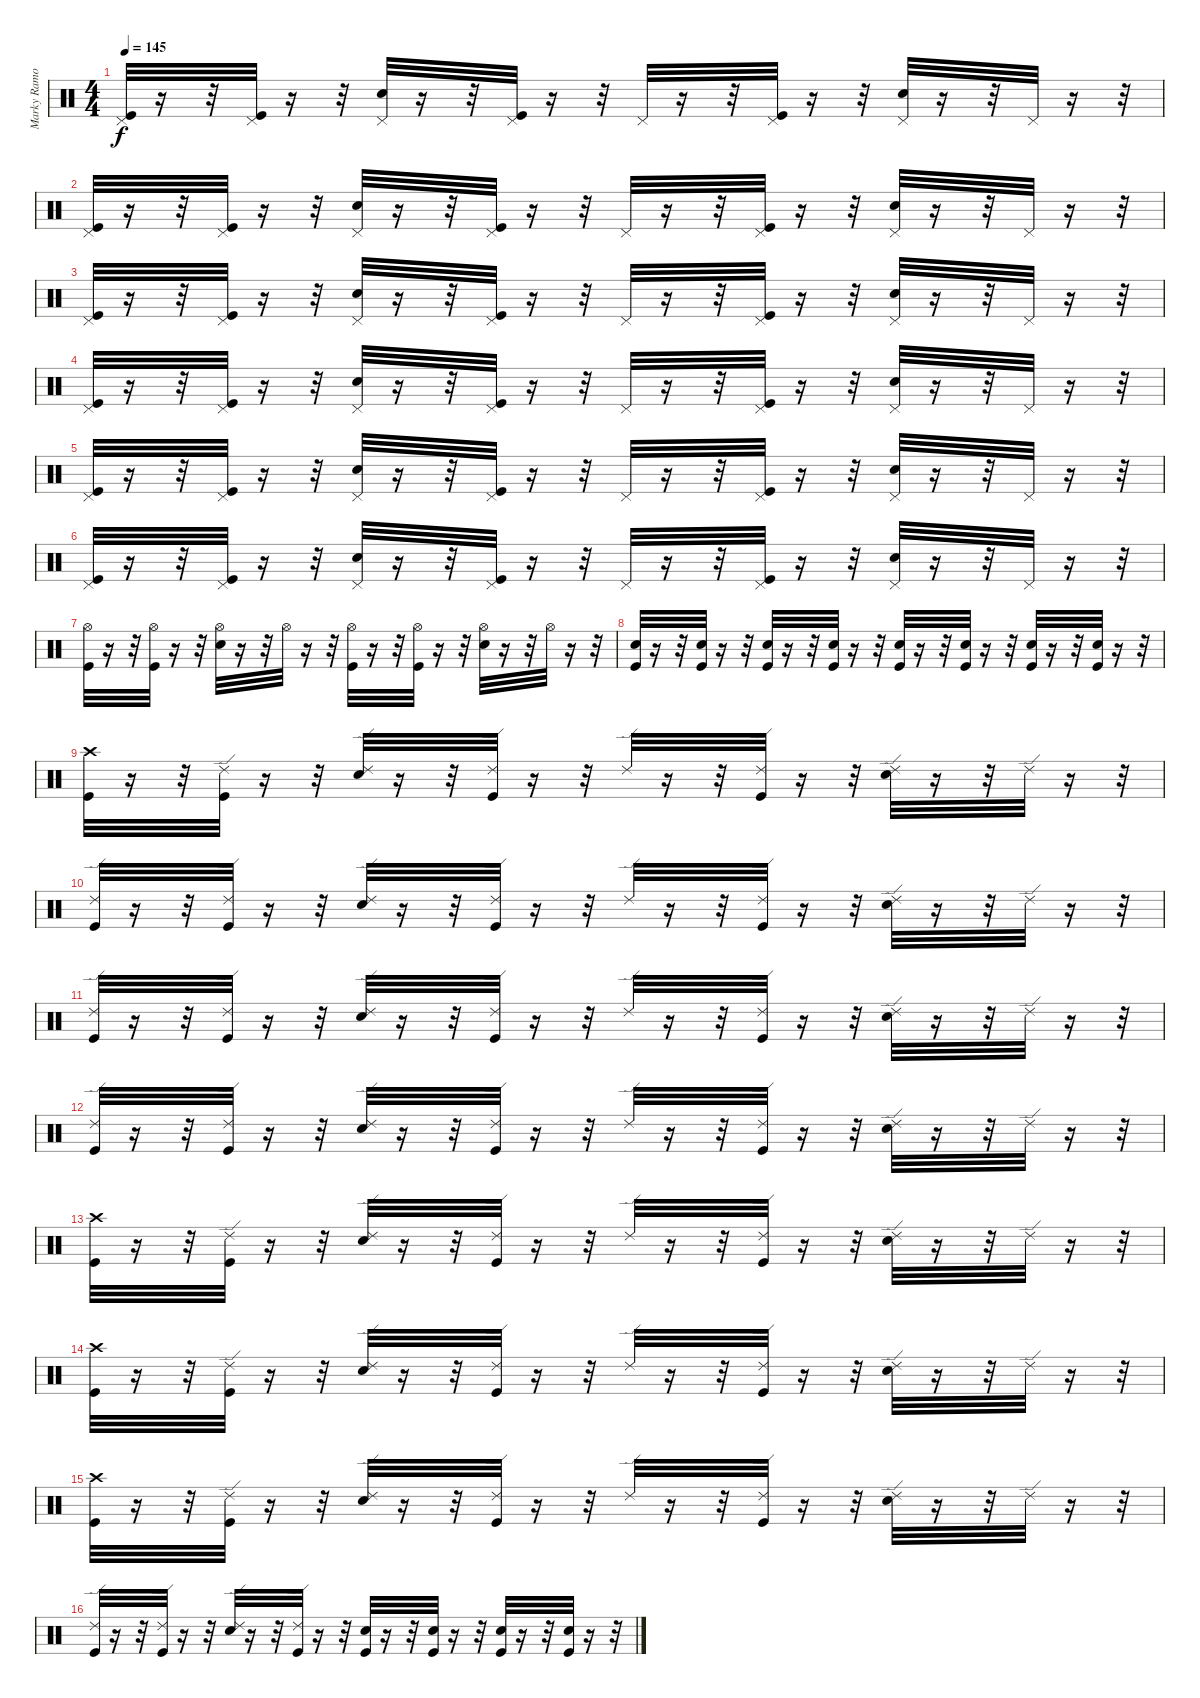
\track ("Marky Ramone" "Marky Ramo") {instrument percussion}
\staff {score}
\articulation defaults
\ts (4 4)
\tempo 145
\clef neutral
\ks c
("Pedal Hi-Hat (hit)" "Kick (hit)").32{dy f} r.16 r.32 ("Pedal Hi-Hat (hit)" "Kick (hit)").32 r.16 r.32 ("Pedal Hi-Hat (hit)" "Electric Snare (hit)").32 r.16 r.32 ("Pedal Hi-Hat (hit)" "Kick (hit)").32 r.16 r.32 "Pedal Hi-Hat (hit)".32 r.16 r.32 ("Pedal Hi-Hat (hit)" "Kick (hit)").32 r.16 r.32 ("Pedal Hi-Hat (hit)" "Electric Snare (hit)").32 r.16 r.32 "Pedal Hi-Hat (hit)".32 r.16 r.32 |
("Pedal Hi-Hat (hit)" "Kick (hit)").32 r.16 r.32 ("Pedal Hi-Hat (hit)" "Kick (hit)").32 r.16 r.32 ("Pedal Hi-Hat (hit)" "Electric Snare (hit)").32 r.16 r.32 ("Pedal Hi-Hat (hit)" "Kick (hit)").32 r.16 r.32 "Pedal Hi-Hat (hit)".32 r.16 r.32 ("Pedal Hi-Hat (hit)" "Kick (hit)").32 r.16 r.32 ("Pedal Hi-Hat (hit)" "Electric Snare (hit)").32 r.16 r.32 "Pedal Hi-Hat (hit)".32 r.16 r.32 |
("Pedal Hi-Hat (hit)" "Kick (hit)").32 r.16 r.32 ("Pedal Hi-Hat (hit)" "Kick (hit)").32 r.16 r.32 ("Pedal Hi-Hat (hit)" "Electric Snare (hit)").32 r.16 r.32 ("Pedal Hi-Hat (hit)" "Kick (hit)").32 r.16 r.32 "Pedal Hi-Hat (hit)".32 r.16 r.32 ("Pedal Hi-Hat (hit)" "Kick (hit)").32 r.16 r.32 ("Pedal Hi-Hat (hit)" "Electric Snare (hit)").32 r.16 r.32 "Pedal Hi-Hat (hit)".32 r.16 r.32 |
("Pedal Hi-Hat (hit)" "Kick (hit)").32 r.16 r.32 ("Pedal Hi-Hat (hit)" "Kick (hit)").32 r.16 r.32 ("Pedal Hi-Hat (hit)" "Electric Snare (hit)").32 r.16 r.32 ("Pedal Hi-Hat (hit)" "Kick (hit)").32 r.16 r.32 "Pedal Hi-Hat (hit)".32 r.16 r.32 ("Pedal Hi-Hat (hit)" "Kick (hit)").32 r.16 r.32 ("Pedal Hi-Hat (hit)" "Electric Snare (hit)").32 r.16 r.32 "Pedal Hi-Hat (hit)".32 r.16 r.32 |
("Pedal Hi-Hat (hit)" "Kick (hit)").32 r.16 r.32 ("Pedal Hi-Hat (hit)" "Kick (hit)").32 r.16 r.32 ("Pedal Hi-Hat (hit)" "Electric Snare (hit)").32 r.16 r.32 ("Pedal Hi-Hat (hit)" "Kick (hit)").32 r.16 r.32 "Pedal Hi-Hat (hit)".32 r.16 r.32 ("Pedal Hi-Hat (hit)" "Kick (hit)").32 r.16 r.32 ("Pedal Hi-Hat (hit)" "Electric Snare (hit)").32 r.16 r.32 "Pedal Hi-Hat (hit)".32 r.16 r.32 |
("Pedal Hi-Hat (hit)" "Kick (hit)").32 r.16 r.32 ("Pedal Hi-Hat (hit)" "Kick (hit)").32 r.16 r.32 ("Pedal Hi-Hat (hit)" "Electric Snare (hit)").32 r.16 r.32 ("Pedal Hi-Hat (hit)" "Kick (hit)").32 r.16 r.32 "Pedal Hi-Hat (hit)".32 r.16 r.32 ("Pedal Hi-Hat (hit)" "Kick (hit)").32 r.16 r.32 ("Pedal Hi-Hat (hit)" "Electric Snare (hit)").32 r.16 r.32 "Pedal Hi-Hat (hit)".32 r.16 r.32 |
("Hi-Hat (open)" "Kick (hit)").32 r.16 r.32 ("Hi-Hat (open)" "Kick (hit)").32 r.16 r.32 ("Hi-Hat (open)" "Electric Snare (hit)").32 r.16 r.32 "Hi-Hat (open)".32 r.16 r.32 ("Hi-Hat (open)" "Kick (hit)").32 r.16 r.32 ("Hi-Hat (open)" "Kick (hit)").32 r.16 r.32 ("Hi-Hat (open)" "Electric Snare (hit)").32 r.16 r.32 "Hi-Hat (open)".32 r.16 r.32 |
("Kick (hit)" "Electric Snare (hit)").32 r.16 r.32 ("Kick (hit)" "Electric Snare (hit)").32 r.16 r.32 ("Kick (hit)" "Electric Snare (hit)").32 r.16 r.32 ("Kick (hit)" "Electric Snare (hit)").32 r.16 r.32 ("Kick (hit)" "Electric Snare (hit)").32 r.16 r.32 ("Kick (hit)" "Electric Snare (hit)").32 r.16 r.32 ("Kick (hit)" "Electric Snare (hit)").32 r.16 r.32 ("Kick (hit)" "Electric Snare (hit)").32 r.16 r.32 |
("Crash high (hit)" "Kick (hit)").32 r.16 r.32 ("Ride (edge) 2" "Kick (hit)").32 r.16 r.32 ("Ride (edge) 2" "Electric Snare (hit)").32 r.16 r.32 ("Ride (edge) 2" "Kick (hit)").32 r.16 r.32 "Ride (edge) 2".32 r.16 r.32 ("Ride (edge) 2" "Kick (hit)").32 r.16 r.32 ("Ride (edge) 2" "Electric Snare (hit)").32 r.16 r.32 "Ride (edge) 2".32 r.16 r.32 |
("Ride (edge) 2" "Kick (hit)").32 r.16 r.32 ("Ride (edge) 2" "Kick (hit)").32 r.16 r.32 ("Electric Snare (hit)" "Ride (edge) 2").32 r.16 r.32 ("Kick (hit)" "Ride (edge) 2").32 r.16 r.32 "Ride (edge) 2".32 r.16 r.32 ("Kick (hit)" "Ride (edge) 2").32 r.16 r.32 ("Ride (edge) 2" "Electric Snare (hit)").32 r.16 r.32 "Ride (edge) 2".32 r.16 r.32 |
("Ride (edge) 2" "Kick (hit)").32 r.16 r.32 ("Ride (edge) 2" "Kick (hit)").32 r.16 r.32 ("Ride (edge) 2" "Electric Snare (hit)").32 r.16 r.32 ("Ride (edge) 2" "Kick (hit)").32 r.16 r.32 "Ride (edge) 2".32 r.16 r.32 ("Ride (edge) 2" "Kick (hit)").32 r.16 r.32 ("Ride (edge) 2" "Electric Snare (hit)").32 r.16 r.32 "Ride (edge) 2".32 r.16 r.32 |
("Ride (edge) 2" "Kick (hit)").32 r.16 r.32 ("Ride (edge) 2" "Kick (hit)").32 r.16 r.32 ("Ride (edge) 2" "Electric Snare (hit)").32 r.16 r.32 ("Ride (edge) 2" "Kick (hit)").32 r.16 r.32 "Ride (edge) 2".32 r.16 r.32 ("Ride (edge) 2" "Kick (hit)").32 r.16 r.32 ("Ride (edge) 2" "Electric Snare (hit)").32 r.16 r.32 "Ride (edge) 2".32 r.16 r.32 |
("Kick (hit)" "Crash high (hit)").32 r.16 r.32 ("Ride (edge) 2" "Kick (hit)").32 r.16 r.32 ("Ride (edge) 2" "Electric Snare (hit)").32 r.16 r.32 ("Ride (edge) 2" "Kick (hit)").32 r.16 r.32 "Ride (edge) 2".32 r.16 r.32 ("Ride (edge) 2" "Kick (hit)").32 r.16 r.32 ("Ride (edge) 2" "Electric Snare (hit)").32 r.16 r.32 "Ride (edge) 2".32 r.16 r.32 |
("Crash high (hit)" "Kick (hit)").32 r.16 r.32 ("Ride (edge) 2" "Kick (hit)").32 r.16 r.32 ("Ride (edge) 2" "Electric Snare (hit)").32 r.16 r.32 ("Ride (edge) 2" "Kick (hit)").32 r.16 r.32 "Ride (edge) 2".32 r.16 r.32 ("Ride (edge) 2" "Kick (hit)").32 r.16 r.32 ("Ride (edge) 2" "Electric Snare (hit)").32 r.16 r.32 "Ride (edge) 2".32 r.16 r.32 |
("Kick (hit)" "Crash high (hit)").32 r.16 r.32 ("Ride (edge) 2" "Kick (hit)").32 r.16 r.32 ("Ride (edge) 2" "Electric Snare (hit)").32 r.16 r.32 ("Ride (edge) 2" "Kick (hit)").32 r.16 r.32 "Ride (edge) 2".32 r.16 r.32 ("Ride (edge) 2" "Kick (hit)").32 r.16 r.32 ("Ride (edge) 2" "Electric Snare (hit)").32 r.16 r.32 "Ride (edge) 2".32 r.16 r.32 |
("Ride (edge) 2" "Kick (hit)").32 r.16 r.32 ("Ride (edge) 2" "Kick (hit)").32 r.16 r.32 ("Ride (edge) 2" "Electric Snare (hit)").32 r.16 r.32 ("Ride (edge) 2" "Kick (hit)").32 r.16 r.32 ("Kick (hit)" "Electric Snare (hit)").32 r.16 r.32 ("Kick (hit)" "Electric Snare (hit)").32 r.16 r.32 ("Kick (hit)" "Electric Snare (hit)").32 r.16 r.32 ("Kick (hit)" "Electric Snare (hit)").32 r.16 r.32
